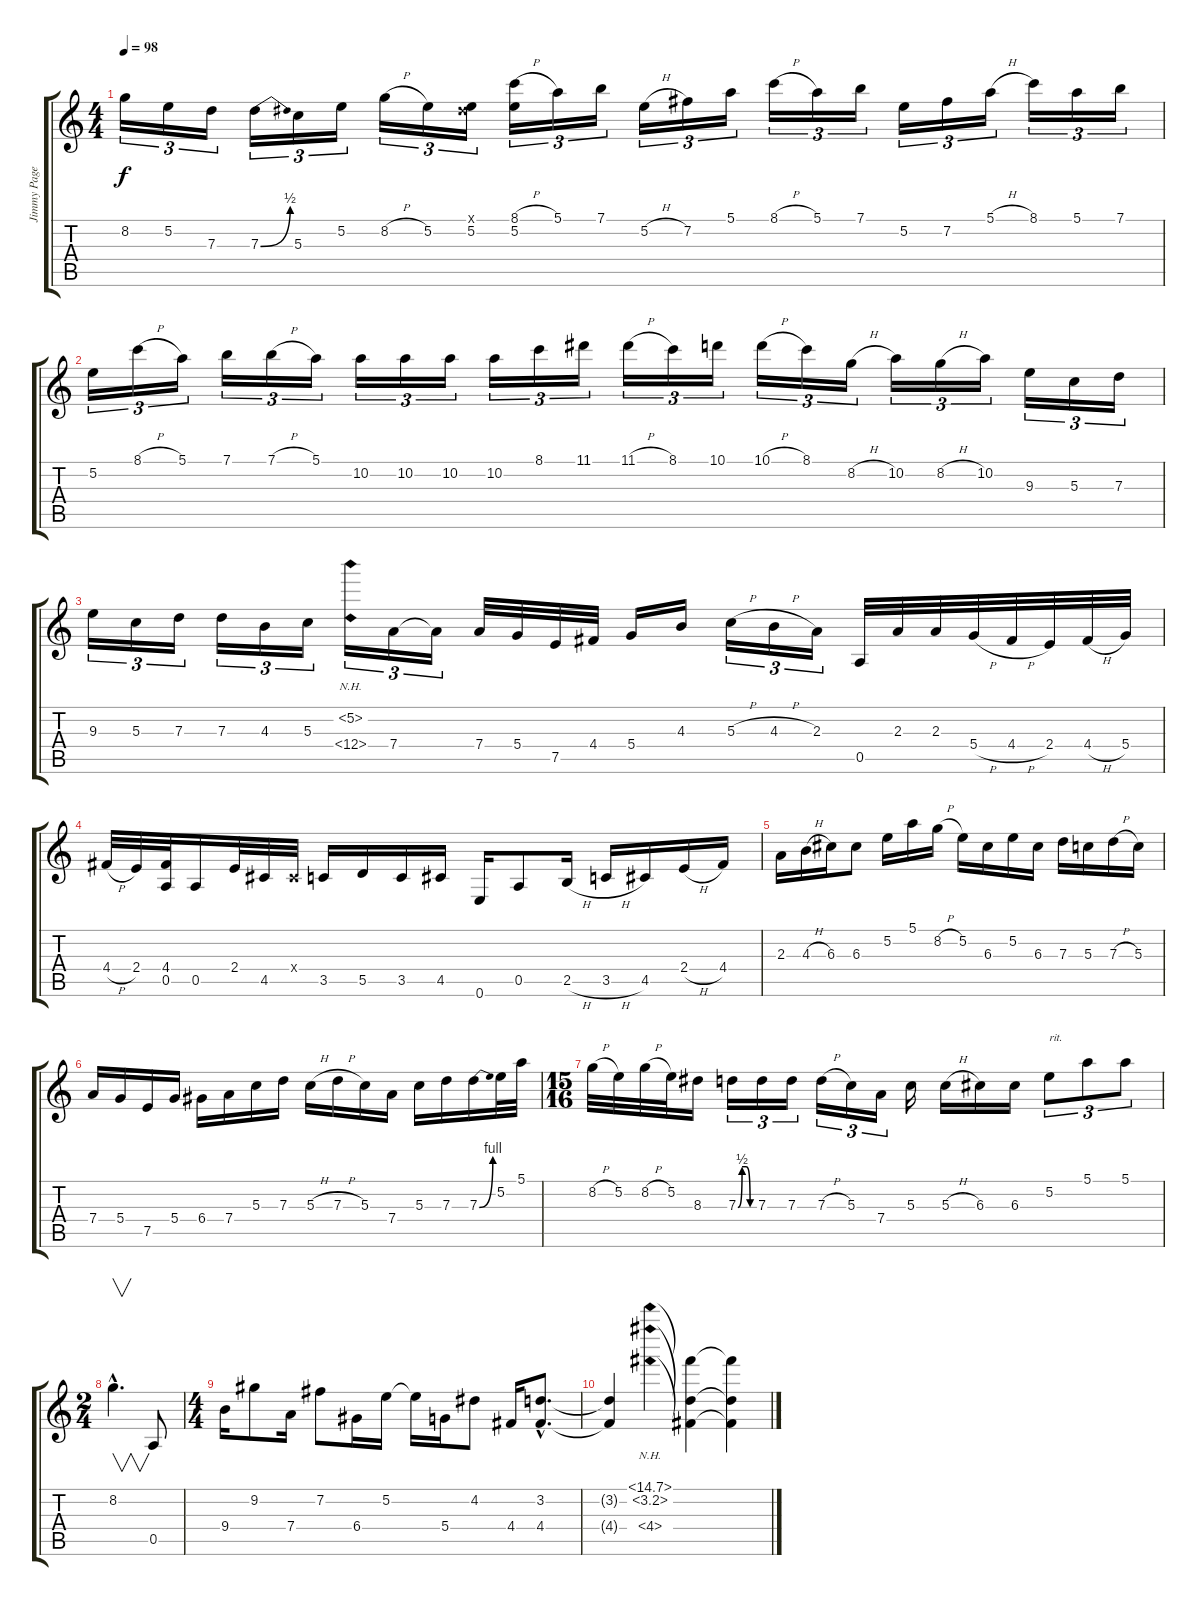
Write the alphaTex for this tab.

\track ("Jimmy Page" "Jimmy Page") {instrument distortionguitar}
\staff {score tabs}
\tuning (E4 B3 G3 D3 A2 E2) {hide}
\ts (4 4)
\tempo 98
\clef g2
\ks c
8.2.16{tu (3 2) dy f} 5.2.16{tu (3 2)} 7.3.16{tu (3 2)} 7.3{be (bend 0 0 60 2)}.16{tu (3 2)} 5.3.16{tu (3 2)} 5.2.16{tu (3 2)} 8.2{h}.16{tu (3 2)} 5.2.16{tu (3 2)} (-1.1{x} 5.2).16{tu (3 2)} (8.1{h} 5.2).16{tu (3 2)} 5.1.16{tu (3 2)} 7.1.16{tu (3 2)} 5.2{h}.16{tu (3 2)} 7.2.16{tu (3 2)} 5.1.16{tu (3 2)} 8.1{h}.16{tu (3 2)} 5.1.16{tu (3 2)} 7.1.16{tu (3 2)} 5.2.16{tu (3 2)} 7.2.16{tu (3 2)} 5.1{h}.16{tu (3 2)} 8.1.16{tu (3 2)} 5.1.16{tu (3 2)} 7.1.16{tu (3 2)} |
5.2.16{tu (3 2)} 8.1{h}.16{tu (3 2)} 5.1.16{tu (3 2)} 7.1.16{tu (3 2)} 7.1{h}.16{tu (3 2)} 5.1.16{tu (3 2)} 10.2.16{tu (3 2)} 10.2.16{tu (3 2)} 10.2.16{tu (3 2)} 10.2.16{tu (3 2)} 8.1.16{tu (3 2)} 11.1.16{tu (3 2)} 11.1{h}.16{tu (3 2)} 8.1.16{tu (3 2)} 10.1.16{tu (3 2)} 10.1{h}.16{tu (3 2)} 8.1.16{tu (3 2)} 8.2{h}.16{tu (3 2)} 10.2.16{tu (3 2)} 8.2{h}.16{tu (3 2)} 10.2.16{tu (3 2)} 9.3.16{tu (3 2)} 5.3.16{tu (3 2)} 7.3.16{tu (3 2)} |
9.3.16{tu (3 2)} 5.3.16{tu (3 2)} 7.3.16{tu (3 2)} 7.3.16{tu (3 2)} 4.3.16{tu (3 2)} 5.3.16{tu (3 2)} (5.2{nh} 0.4{nh}).16{tu (3 2)} 7.4.16{tu (3 2)} 7.4{t}.16{tu (3 2)} 7.4.32 5.4.32 7.5.32 4.4.32 5.4.16 4.3.16 5.3{h}.16{tu (3 2)} 4.3{h}.16{tu (3 2)} 2.3.16{tu (3 2)} 0.5.32 2.3.32 2.3.32 5.4{h}.32 4.4{h}.32 2.4.32 4.4{h}.32 5.4.32 |
4.4{h}.32 2.4.32 (4.4 0.5).32 0.5.16 2.4.32 4.5.32 -1.4{x}.32 3.5.16 5.5.16 3.5.16 4.5.16 0.6.16 0.5.8 2.5{h}.16 3.5{h}.16 4.5.16 2.4{h}.16 4.4.16 |
2.3.16 4.3{h}.16 6.3.16 6.3.8 5.2.16 5.1.16 8.2{h}.16 5.2.16 6.3.16 5.2.16 6.3.16 7.3.16 5.3.16 7.3{h}.16 5.3.16 |
7.4.16 5.4.16 7.5.16 5.4.16 6.4.16 7.4.16 5.3.16 7.3.16 5.3{h}.16 7.3{h}.16 5.3.16 7.4.16 5.3.16 7.3.16 7.3{be (bend 0 0 60 4)}.16 5.2.32 5.1.32 |
\ts (15 16)
8.2{h}.32 5.2.32 8.2{h}.32 5.2.32 8.3.16 7.3{be (custom 0 0 15 2 30 2 45 0 60 0)}.16{tu (3 2)} 7.3.16{tu (3 2)} 7.3.16{tu (3 2)} 7.3{h}.16{tu (3 2)} 5.3.16{tu (3 2)} 7.4.16{tu (3 2)} 5.3.16 5.3{h}.16 6.3.16 6.3.16 5.2.8{tu (3 2) txt "rit."} 5.1.8{tu (3 2)} 5.1.8{tu (3 2)} |
\ts (2 4)
8.2{hac}.4{v d} 0.5.8 |
\ts (4 4)
9.4.16 9.2.8 7.4.16 7.2.8 6.4.16 5.2.16 5.2{t}.16 5.4.16 4.2.8 4.4.16 (3.2{hac} 4.4{hac}).8{d} |
(3.2{t} 4.4{t}).4 (14.1{nh} 3.2{nh} 4.4{nh}).4 (14.1{t} 3.2{t} 4.4{t}).4 (14.1{t} 3.2{t} 4.4{t}).4
